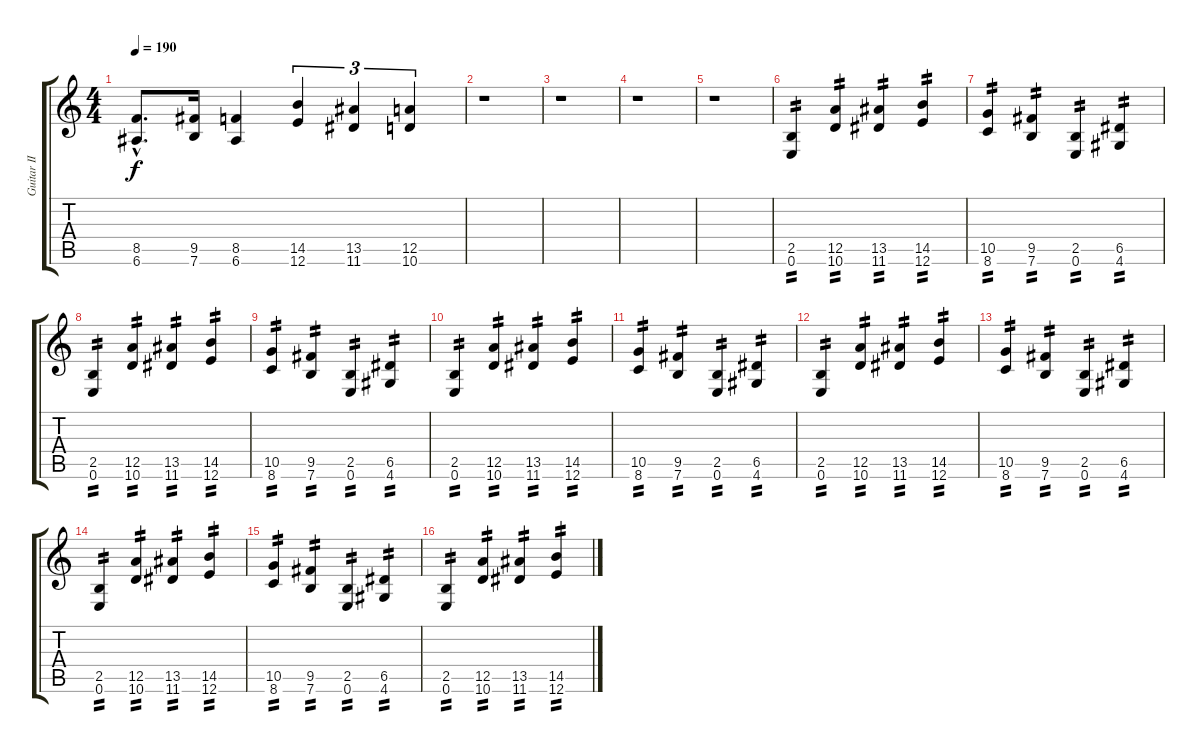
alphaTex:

\track ("Guitar II" "Guitar II") {instrument distortionguitar}
\staff {score tabs}
\tuning (E4 B3 G3 D3 A2 E2) {hide}
\ts (4 4)
\tempo 190
\clef g2
\ks c
(8.5{hac} 6.6{hac}).8{d dy f} (9.5 7.6).16 (8.5 6.6).4 (14.5 12.6).4{tu (3 2)} (13.5 11.6).4{tu (3 2)} (12.5 10.6).4{tu (3 2)} |
r.1 |
r.1 |
r.1 |
r.1 |
(2.5 0.6).4{tp 2} (12.5 10.6).4{tp 2} (13.5 11.6).4{tp 2} (14.5 12.6).4{tp 2} |
(10.5 8.6).4{tp 2} (9.5 7.6).4{tp 2} (2.5 0.6).4{tp 2} (6.5 4.6).4{tp 2} |
(2.5 0.6).4{tp 2} (12.5 10.6).4{tp 2} (13.5 11.6).4{tp 2} (14.5 12.6).4{tp 2} |
(10.5 8.6).4{tp 2} (9.5 7.6).4{tp 2} (2.5 0.6).4{tp 2} (6.5 4.6).4{tp 2} |
(2.5 0.6).4{tp 2} (12.5 10.6).4{tp 2} (13.5 11.6).4{tp 2} (14.5 12.6).4{tp 2} |
(10.5 8.6).4{tp 2} (9.5 7.6).4{tp 2} (2.5 0.6).4{tp 2} (6.5 4.6).4{tp 2} |
(2.5 0.6).4{tp 2} (12.5 10.6).4{tp 2} (13.5 11.6).4{tp 2} (14.5 12.6).4{tp 2} |
(10.5 8.6).4{tp 2} (9.5 7.6).4{tp 2} (2.5 0.6).4{tp 2} (6.5 4.6).4{tp 2} |
(2.5 0.6).4{tp 2} (12.5 10.6).4{tp 2} (13.5 11.6).4{tp 2} (14.5 12.6).4{tp 2} |
(10.5 8.6).4{tp 2} (9.5 7.6).4{tp 2} (2.5 0.6).4{tp 2} (6.5 4.6).4{tp 2} |
(2.5 0.6).4{tp 2} (12.5 10.6).4{tp 2} (13.5 11.6).4{tp 2} (14.5 12.6).4{tp 2}
